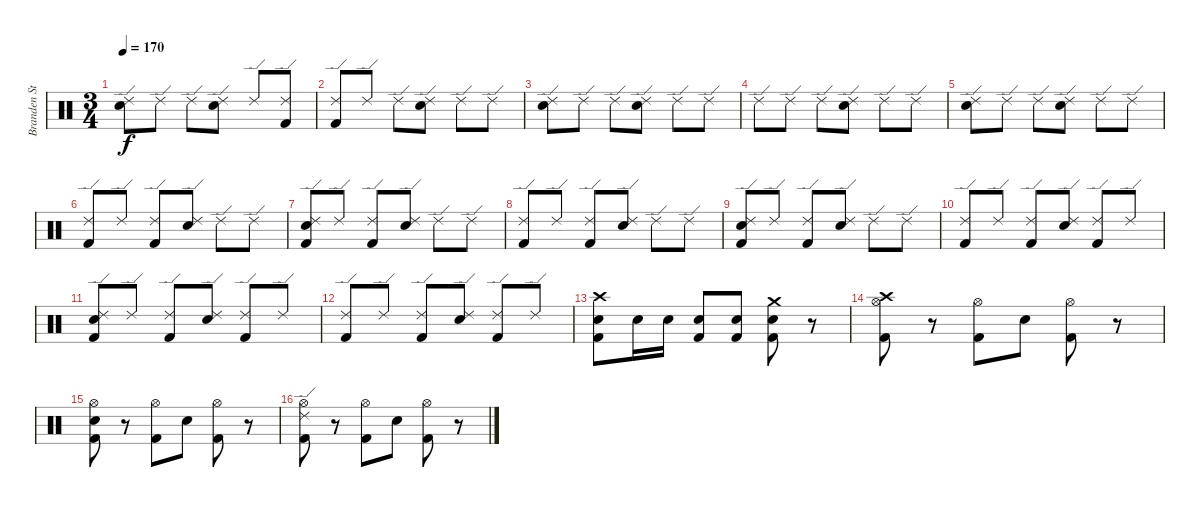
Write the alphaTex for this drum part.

\track ("Branden Steineckert" "Branden St") {instrument percussion}
\staff {score}
\articulation defaults
\ts (3 4)
\tempo 170
\clef neutral
\ks c
("Ride (edge) 2" "Electric Snare (hit)").8{dy f} "Ride (edge) 2".8 "Ride (edge) 2".8 ("Ride (edge) 2" "Electric Snare (hit)").8 "Ride (edge) 2".8 ("Ride (edge) 2" "Kick (hit) 2").8 |
("Ride (edge) 2" "Kick (hit) 2").8 "Ride (edge) 2".8 "Ride (edge) 2".8 ("Ride (edge) 2" "Electric Snare (hit)").8 "Ride (edge) 2".8 "Ride (edge) 2".8 |
("Ride (edge) 2" "Electric Snare (hit)").8 "Ride (edge) 2".8 "Ride (edge) 2".8 ("Ride (edge) 2" "Electric Snare (hit)").8 "Ride (edge) 2".8 "Ride (edge) 2".8 |
"Ride (edge) 2".8 "Ride (edge) 2".8 "Ride (edge) 2".8 ("Ride (edge) 2" "Electric Snare (hit)").8 "Ride (edge) 2".8 "Ride (edge) 2".8 |
("Ride (edge) 2" "Electric Snare (hit)").8 "Ride (edge) 2".8 "Ride (edge) 2".8 ("Ride (edge) 2" "Electric Snare (hit)").8 "Ride (edge) 2".8 "Ride (edge) 2".8 |
("Ride (edge) 2" "Kick (hit) 2").8 "Ride (edge) 2".8 ("Ride (edge) 2" "Kick (hit) 2").8 ("Ride (edge) 2" "Electric Snare (hit)").8 "Ride (edge) 2".8 "Ride (edge) 2".8 |
("Ride (edge) 2" "Electric Snare (hit)" "Kick (hit) 2").8 "Ride (edge) 2".8 ("Ride (edge) 2" "Kick (hit) 2").8 ("Ride (edge) 2" "Electric Snare (hit)").8 "Ride (edge) 2".8 "Ride (edge) 2".8 |
("Ride (edge) 2" "Kick (hit) 2").8 "Ride (edge) 2".8 ("Ride (edge) 2" "Kick (hit) 2").8 ("Ride (edge) 2" "Electric Snare (hit)").8 "Ride (edge) 2".8 "Ride (edge) 2".8 |
("Ride (edge) 2" "Electric Snare (hit)" "Kick (hit) 2").8 "Ride (edge) 2".8 ("Ride (edge) 2" "Kick (hit) 2").8 ("Ride (edge) 2" "Electric Snare (hit)").8 "Ride (edge) 2".8 "Ride (edge) 2".8 |
("Ride (edge) 2" "Kick (hit) 2").8 "Ride (edge) 2".8 ("Ride (edge) 2" "Kick (hit) 2").8 ("Ride (edge) 2" "Electric Snare (hit)").8 ("Ride (edge) 2" "Kick (hit) 2").8 "Ride (edge) 2".8 |
("Ride (edge) 2" "Electric Snare (hit)" "Kick (hit) 2").8 "Ride (edge) 2".8 ("Ride (edge) 2" "Kick (hit) 2").8 ("Ride (edge) 2" "Electric Snare (hit)").8 ("Ride (edge) 2" "Kick (hit) 2").8 "Ride (edge) 2".8 |
("Ride (edge) 2" "Kick (hit) 2").8 "Ride (edge) 2".8 ("Ride (edge) 2" "Kick (hit) 2").8 ("Ride (edge) 2" "Electric Snare (hit)").8 ("Ride (edge) 2" "Kick (hit) 2").8 "Ride (edge) 2".8 |
("Crash high (hit)" "Electric Snare (hit)" "Kick (hit) 2").8 "Electric Snare (hit)".16 "Electric Snare (hit)".16 ("Electric Snare (hit)" "Kick (hit) 2").8 ("Electric Snare (hit)" "Kick (hit) 2").8 ("Crash medium (hit)" "Electric Snare (hit)" "Kick (hit) 2").8 r.8 |
("Crash high (hit)" "Hi-Hat (open)" "Kick (hit) 2").8 r.8 ("Hi-Hat (open)" "Kick (hit) 2").8 "Electric Snare (hit)".8 ("Hi-Hat (open)" "Kick (hit) 2").8 r.8 |
("Hi-Hat (open)" "Electric Snare (hit)" "Kick (hit) 2").8 r.8 ("Hi-Hat (open)" "Kick (hit) 2").8 "Electric Snare (hit)".8 ("Hi-Hat (open)" "Kick (hit) 2").8 r.8 |
("Ride (edge) 2" "Hi-Hat (open)" "Kick (hit) 2").8 r.8 ("Hi-Hat (open)" "Kick (hit) 2").8 "Electric Snare (hit)".8 ("Hi-Hat (open)" "Kick (hit) 2").8 r.8
